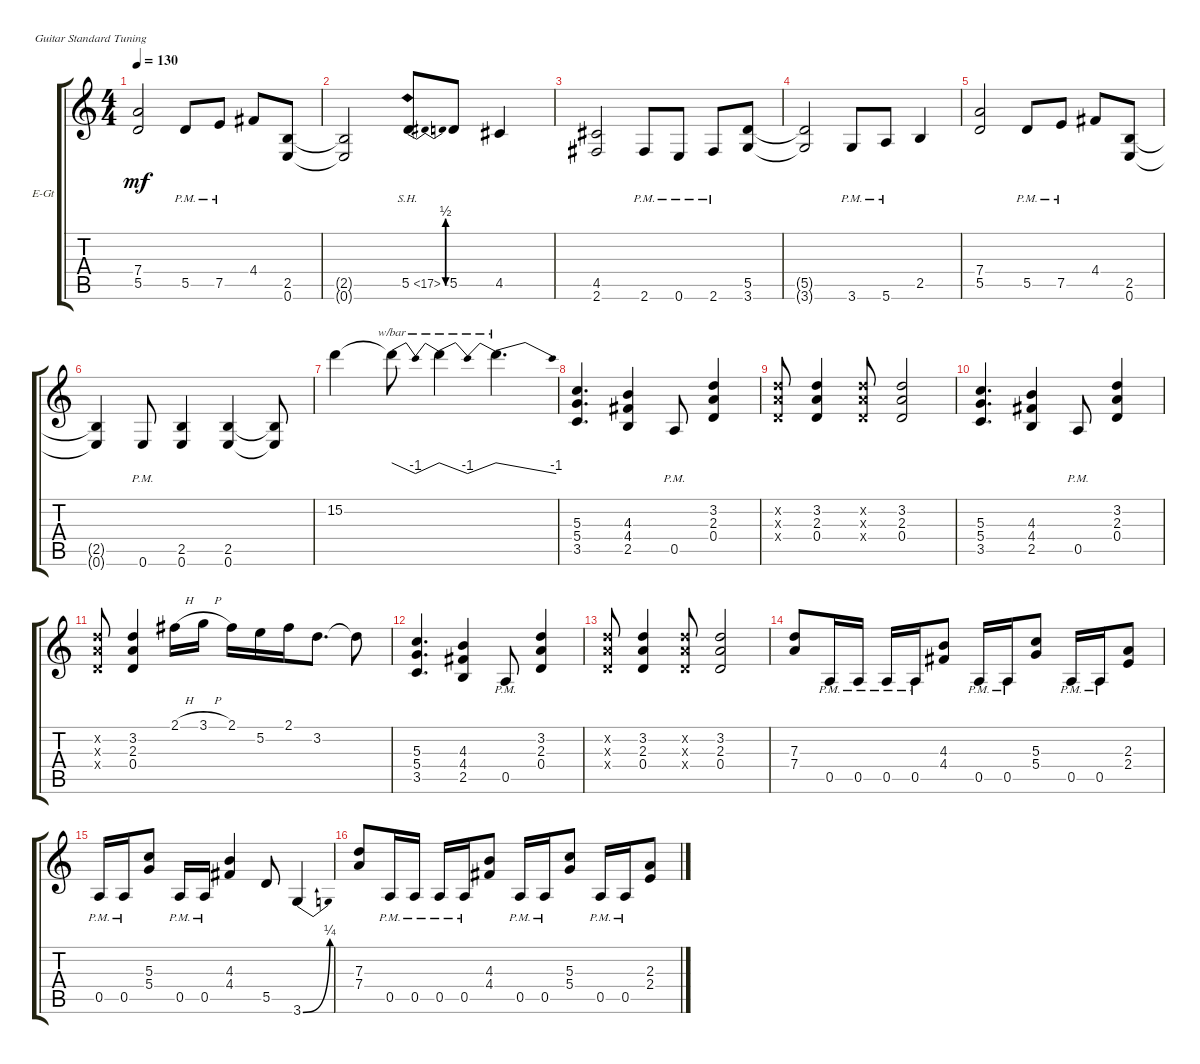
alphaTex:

\defaultSystemsLayout 4
\bracketExtendMode groupsimilarinstruments
\firstSystemTrackNameOrientation horizontal
\otherSystemsTrackNameOrientation horizontal
\track ("Electric Guitar" "E-Gt") {instrument distortionguitar}
\staff {score tabs}
\tuning (E4 B3 G3 D3 A2 E2)
\ts (4 4)
\tempo 130
\clef g2
\scale
0.333333
\ks c
(5.5 7.4).2{dy mf} 5.5{pm}.8 7.5{pm}.8 4.4.8 (0.6 2.5).8 |
\scale
0.333333 (0.6{t} 2.5{t}).2 5.5{be (bendrelease 0 0 25.8 2 35.4 2 58.8 0) sh 12}.8 5.5.8 4.5.4 |
\scale
0.333333 (2.6 4.5).2 2.6{pm}.8 0.6{pm}.8 2.6{pm}.8 (5.5 3.6).8 |
\scale
0.333333 (3.6{t} 5.5{t}).2 3.6{pm}.8 5.6{pm}.8 2.5.4 |
\scale
0.333333 (5.5 7.4).2 5.5{pm}.8 7.5{pm}.8 4.4.8 (0.6 2.5).8 |
\scale
0.333333 (0.6{t} 2.5{t}).4 0.6{pm}.8 (0.6 2.5).4 (0.6 2.5).4 (0.6{t} 2.5{t}).8 |
\scale
0.333333 15.2.4 15.2{t}.8{tbe (dip default 0 0 15 -4 30 0)} 15.2{t}.4{tbe (dip default 0 0 15 -4 30 0)} 15.2{t}.4{d tbe (dive default 0 0 45 -4)} |
\scale
0.333333 (5.4 5.3 3.5).4{d} (2.5 4.4 4.3).4 0.5{pm}.8 (0.4 2.3 3.2).4 |
\scale
0.333333 (0.4{x} 2.3{x} 3.2{x}).8 (0.4 2.3 3.2).4 (0.4{x} 2.3{x} 3.2{x}).8 (0.4 2.3 3.2).2 |
\scale
0.333333 (5.4 5.3 3.5).4{d} (2.5 4.4 4.3).4 0.5{pm}.8 (0.4 2.3 3.2).4 |
\scale
0.333333 (0.4{x} 2.3{x} 3.2{x}).8 (0.4 2.3 3.2).4 2.1{h}.16 3.1{h}.16 2.1.16 5.2.16 2.1.16 3.2.8{d} 3.2{t}.8 |
\scale
0.333333 (5.4 5.3 3.5).4{d} (2.5 4.4 4.3).4 0.5{pm}.8 (0.4 2.3 3.2).4 |
\scale
0.333333 (0.4{x} 2.3{x} 3.2{x}).8 (0.4 2.3 3.2).4 (0.4{x} 2.3{x} 3.2{x}).8 (0.4 2.3 3.2).2 |
\scale
0.333333 (7.4 7.3).8 0.5{pm}.16 0.5{pm}.16 0.5{pm}.16 0.5{pm}.16 (4.4 4.3).8 0.5{pm}.16 0.5{pm}.16 (5.4 5.3).8 0.5{pm}.16 0.5{pm}.16 (2.4 2.3).8 |
\scale
0.333333 0.5{pm}.16 0.5{pm}.16 (5.4 5.3).8 0.5{pm}.16 0.5{pm}.16 (4.4 4.3).4 5.5.8 3.6{be (bend 0 0 57 1)}.4 |
\scale
0.333333 (7.4 7.3).8 0.5{pm}.16 0.5{pm}.16 0.5{pm}.16 0.5{pm}.16 (4.4 4.3).8 0.5{pm}.16 0.5{pm}.16 (5.4 5.3).8 0.5{pm}.16 0.5{pm}.16 (2.4 2.3).8
